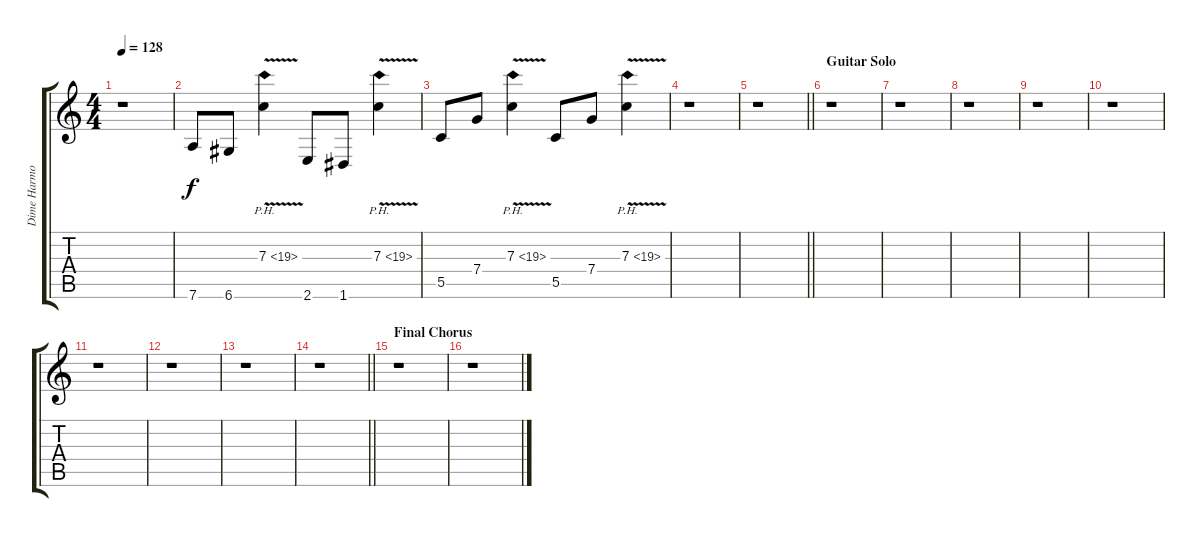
\track ("Dime Harmonics" "Dime Harmo") {instrument distortionguitar}
\staff {score tabs}
\tuning (D4 A3 F3 C3 G2 D2) {hide}
\ts (4 4)
\tempo 128
\clef g2
\ks c
r.1{dy f} |
7.6.8 6.6.8 7.3{ph 12 v}.4 2.6.8 1.6.8 7.3{ph 12 v}.4 |
5.5.8 7.4.8 7.3{ph 12 v}.4 5.5.8 7.4.8 7.3{ph 12 v}.4 |
r.1 |
\barLineRight lightlight
r.1 |
\section ("" "Guitar Solo")
r.1 |
r.1 |
r.1 |
r.1 |
r.1 |
r.1 |
r.1 |
r.1 |
\barLineRight lightlight
r.1 |
\section ("" "Final Chorus")
r.1 |
r.1
